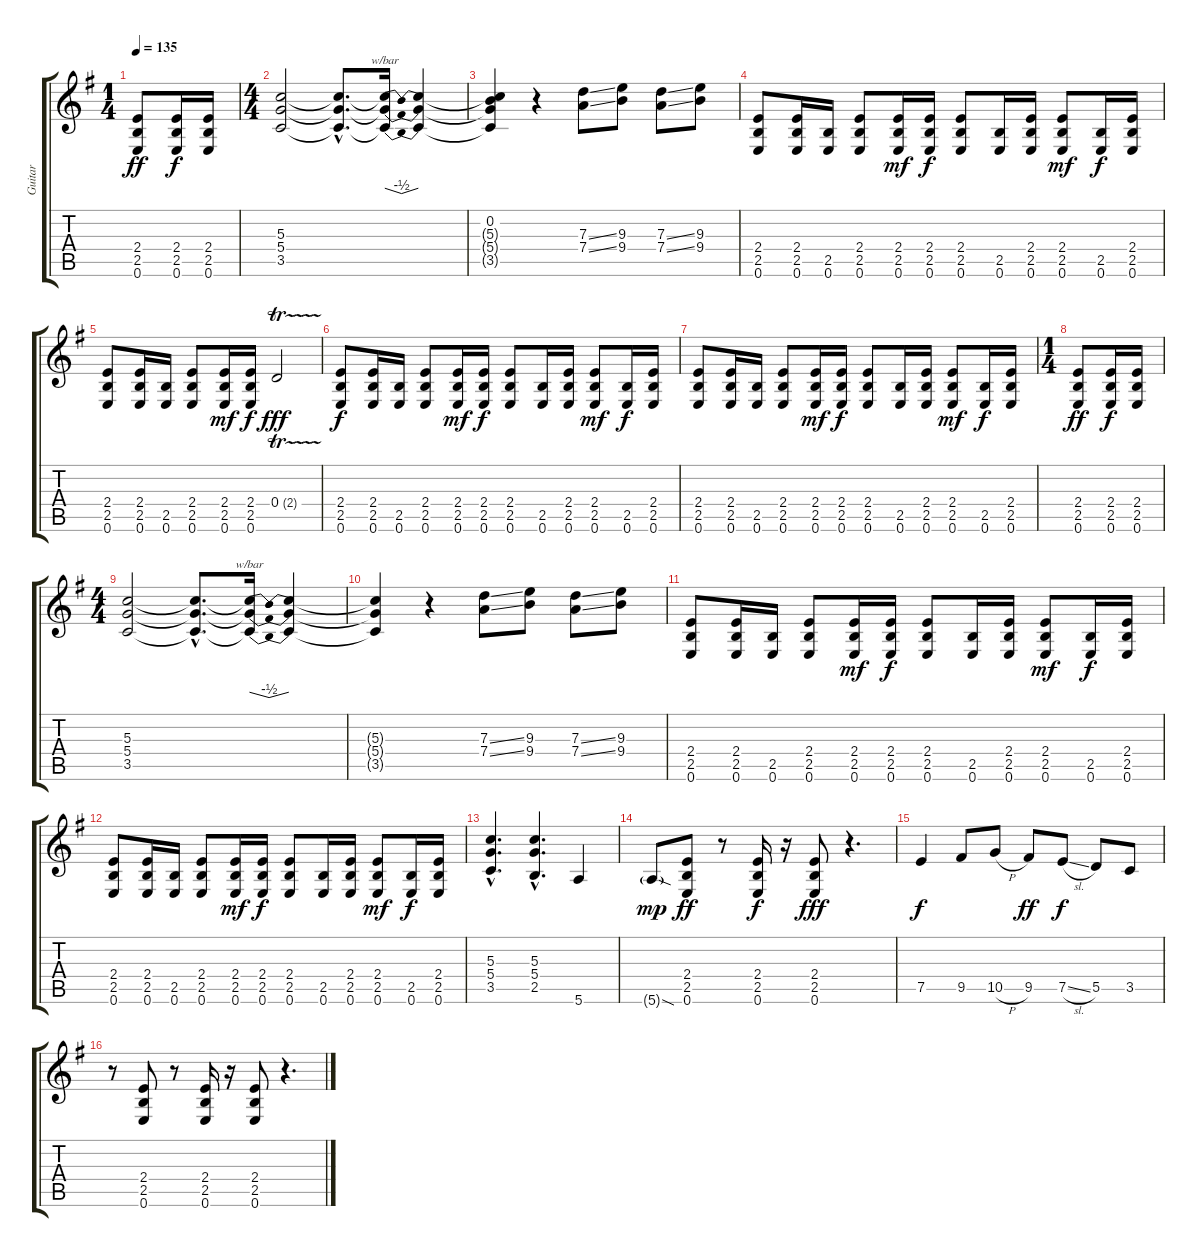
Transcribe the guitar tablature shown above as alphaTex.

\track ("Guitar" "Guitar") {instrument distortionguitar}
\staff {score tabs}
\tuning (E4 B3 G3 D3 A2 E2) {hide}
\ts (1 4)
\tempo 135
\clef g2
\ks g
(2.4 2.5 0.6).8{dy ff} (2.4 2.5 0.6).16{dy f} (2.4 2.5 0.6).16 |
\ts (4 4)
(5.3 5.4 3.5).2 (5.3{hac t} 5.4{hac t} 3.5{hac t}).8{d} (5.3{t} 5.4{t} 3.5{t}).16{tbe (dip default 0 0 30 -2 60 0)} (5.3{t} 5.4{t} 3.5{t}).4 |
(0.2 5.3{t} 5.4{t} 3.5{t}).4 r.4 (7.3{ss} 7.4{ss}).8 (9.3 9.4).8 (7.3{ss} 7.4{ss}).8 (9.3 9.4).8 |
(2.4 2.5 0.6).8 (2.4 2.5 0.6).16 (2.5 0.6).16 (2.4 2.5 0.6).8 (2.4 2.5 0.6).16{dy mf} (2.4 2.5 0.6).16{dy f} (2.4 2.5 0.6).8 (2.5 0.6).16 (2.4 2.5 0.6).16 (2.4 2.5 0.6).8{dy mf} (2.5 0.6).16{dy f} (2.4 2.5 0.6).16 |
(2.4 2.5 0.6).8 (2.4 2.5 0.6).16 (2.5 0.6).16 (2.4 2.5 0.6).8 (2.4 2.5 0.6).16{dy mf} (2.4 2.5 0.6).16{dy f} 0.4{tr (2 16)}.2{dy fff} |
(2.4 2.5 0.6).8{dy f} (2.4 2.5 0.6).16 (2.5 0.6).16 (2.4 2.5 0.6).8 (2.4 2.5 0.6).16{dy mf} (2.4 2.5 0.6).16{dy f} (2.4 2.5 0.6).8 (2.5 0.6).16 (2.4 2.5 0.6).16 (2.4 2.5 0.6).8{dy mf} (2.5 0.6).16{dy f} (2.4 2.5 0.6).16 |
(2.4 2.5 0.6).8 (2.4 2.5 0.6).16 (2.5 0.6).16 (2.4 2.5 0.6).8 (2.4 2.5 0.6).16{dy mf} (2.4 2.5 0.6).16{dy f} (2.4 2.5 0.6).8 (2.5 0.6).16 (2.4 2.5 0.6).16 (2.4 2.5 0.6).8{dy mf} (2.5 0.6).16{dy f} (2.4 2.5 0.6).16 |
\ts (1 4)
(2.4 2.5 0.6).8{dy ff} (2.4 2.5 0.6).16{dy f} (2.4 2.5 0.6).16 |
\ts (4 4)
(5.3 5.4 3.5).2 (5.3{hac t} 5.4{hac t} 3.5{hac t}).8{d} (5.3{t} 5.4{t} 3.5{t}).16{tbe (dip default 0 0 30 -2 60 0)} (5.3{t} 5.4{t} 3.5{t}).4 |
(5.3{t} 5.4{t} 3.5{t}).4 r.4 (7.3{ss} 7.4{ss}).8 (9.3 9.4).8 (7.3{ss} 7.4{ss}).8 (9.3 9.4).8 |
(2.4 2.5 0.6).8 (2.4 2.5 0.6).16 (2.5 0.6).16 (2.4 2.5 0.6).8 (2.4 2.5 0.6).16{dy mf} (2.4 2.5 0.6).16{dy f} (2.4 2.5 0.6).8 (2.5 0.6).16 (2.4 2.5 0.6).16 (2.4 2.5 0.6).8{dy mf} (2.5 0.6).16{dy f} (2.4 2.5 0.6).16 |
(2.4 2.5 0.6).8 (2.4 2.5 0.6).16 (2.5 0.6).16 (2.4 2.5 0.6).8 (2.4 2.5 0.6).16{dy mf} (2.4 2.5 0.6).16{dy f} (2.4 2.5 0.6).8 (2.5 0.6).16 (2.4 2.5 0.6).16 (2.4 2.5 0.6).8{dy mf} (2.5 0.6).16{dy f} (2.4 2.5 0.6).16 |
(5.3{hac} 5.4{hac} 3.5{hac}).4{d} (5.3{hac} 5.4{hac} 2.5{hac}).4{d} 5.6.4 |
5.6{sod g}.8{dy mp} (2.4 2.5 0.6).8{dy ff} r.8 (2.4 2.5 0.6).16{dy f} r.16 (2.4 2.5 0.6).8{dy fff} r.4{d} |
7.5.4{dy f} 9.5.8 10.5{h}.8 9.5.8{dy ff} 7.5{sl}.8{dy f} 5.5.8 3.5.8 |
r.8 (2.4 2.5 0.6).8 r.8 (2.4 2.5 0.6).16 r.16 (2.4 2.5 0.6).8 r.4{d}
